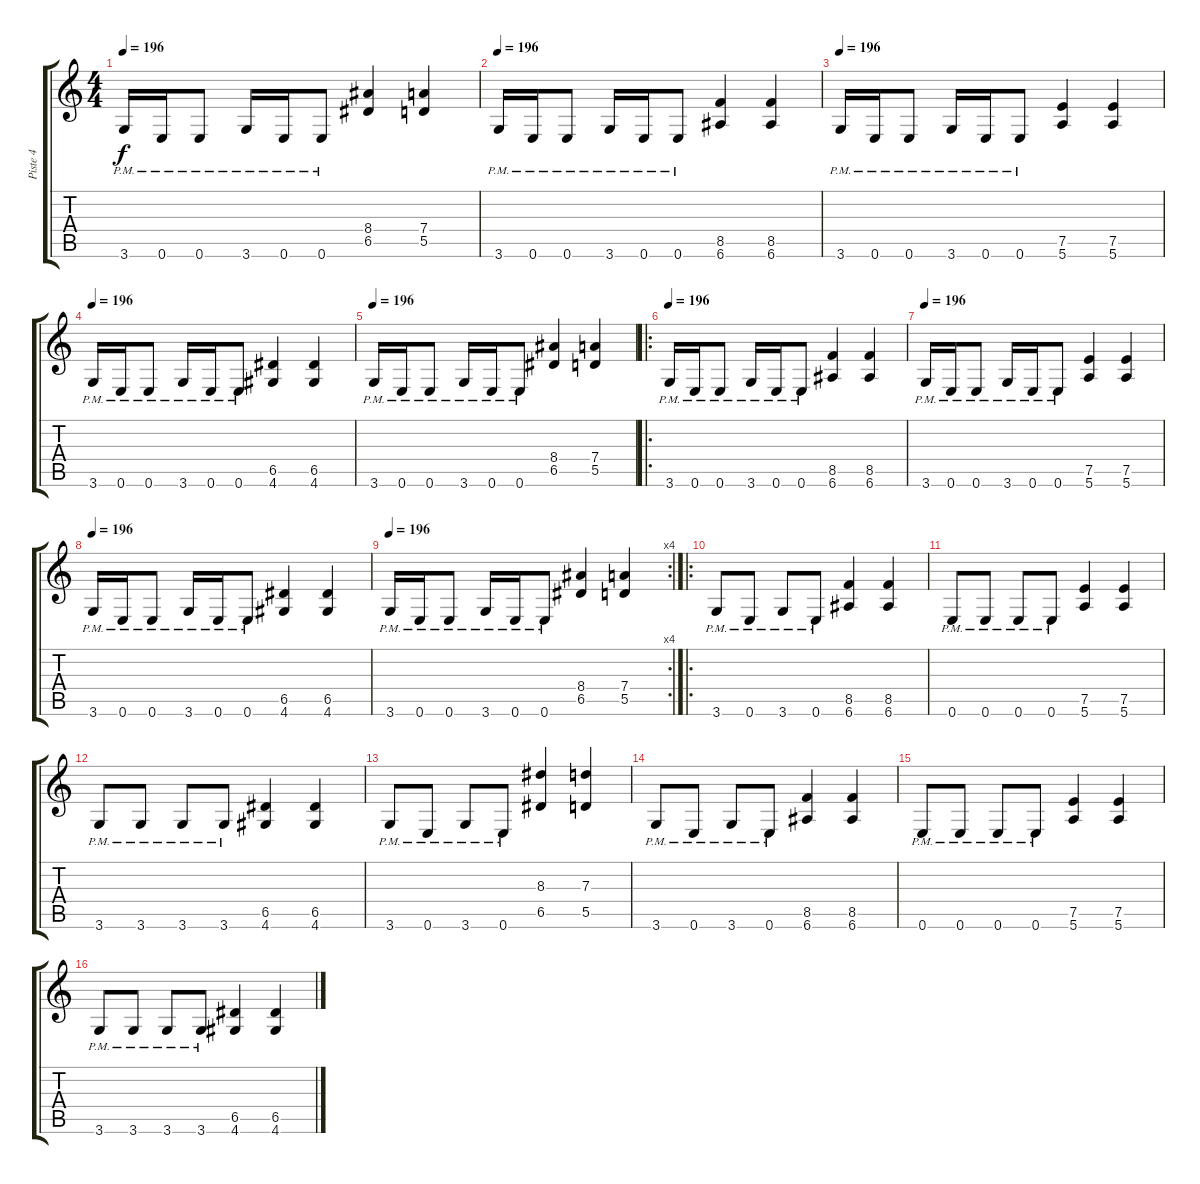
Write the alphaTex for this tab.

\track ("Piste 4" "Piste 4") {instrument distortionguitar}
\staff {score tabs}
\tuning (E4 B3 G3 D3 A2 E2) {hide}
\ts (4 4)
\tempo 196
\clef g2
\ks c
3.6{pm}.16{dy f} 0.6{pm}.16 0.6{pm}.8 3.6{pm}.16 0.6{pm}.16 0.6{pm}.8 (8.4 6.5).4 (7.4 5.5).4 |
\tempo 196
3.6{pm}.16 0.6{pm}.16 0.6{pm}.8 3.6{pm}.16 0.6{pm}.16 0.6{pm}.8 (8.5 6.6).4 (8.5 6.6).4 |
\tempo 196
3.6{pm}.16 0.6{pm}.16 0.6{pm}.8 3.6{pm}.16 0.6{pm}.16 0.6{pm}.8 (7.5 5.6).4 (7.5 5.6).4 |
\tempo 196
3.6{pm}.16 0.6{pm}.16 0.6{pm}.8 3.6{pm}.16 0.6{pm}.16 0.6{pm}.8 (6.5 4.6).4 (6.5 4.6).4 |
\tempo 196
3.6{pm}.16 0.6{pm}.16 0.6{pm}.8 3.6{pm}.16 0.6{pm}.16 0.6{pm}.8 (8.4 6.5).4 (7.4 5.5).4 |
\ro
\tempo 196
3.6{pm}.16 0.6{pm}.16 0.6{pm}.8 3.6{pm}.16 0.6{pm}.16 0.6{pm}.8 (8.5 6.6).4 (8.5 6.6).4 |
\tempo 196
3.6{pm}.16 0.6{pm}.16 0.6{pm}.8 3.6{pm}.16 0.6{pm}.16 0.6{pm}.8 (7.5 5.6).4 (7.5 5.6).4 |
\tempo 196
3.6{pm}.16 0.6{pm}.16 0.6{pm}.8 3.6{pm}.16 0.6{pm}.16 0.6{pm}.8 (6.5 4.6).4 (6.5 4.6).4 |
\rc 4
\tempo 196
3.6{pm}.16 0.6{pm}.16 0.6{pm}.8 3.6{pm}.16 0.6{pm}.16 0.6{pm}.8 (8.4 6.5).4 (7.4 5.5).4 |
\ro
3.6{pm}.8 0.6{pm}.8 3.6{pm}.8 0.6{pm}.8 (8.5 6.6).4 (8.5 6.6).4 |
0.6{pm}.8 0.6{pm}.8 0.6{pm}.8 0.6{pm}.8 (7.5 5.6).4 (7.5 5.6).4 |
3.6{pm}.8 3.6{pm}.8 3.6{pm}.8 3.6{pm}.8 (6.5 4.6).4 (6.5 4.6).4 |
3.6{pm}.8 0.6{pm}.8 3.6{pm}.8 0.6{pm}.8 (8.3 6.5).4 (7.3 5.5).4 |
3.6{pm}.8 0.6{pm}.8 3.6{pm}.8 0.6{pm}.8 (8.5 6.6).4 (8.5 6.6).4 |
0.6{pm}.8 0.6{pm}.8 0.6{pm}.8 0.6{pm}.8 (7.5 5.6).4 (7.5 5.6).4 |
3.6{pm}.8 3.6{pm}.8 3.6{pm}.8 3.6{pm}.8 (6.5 4.6).4 (6.5 4.6).4
